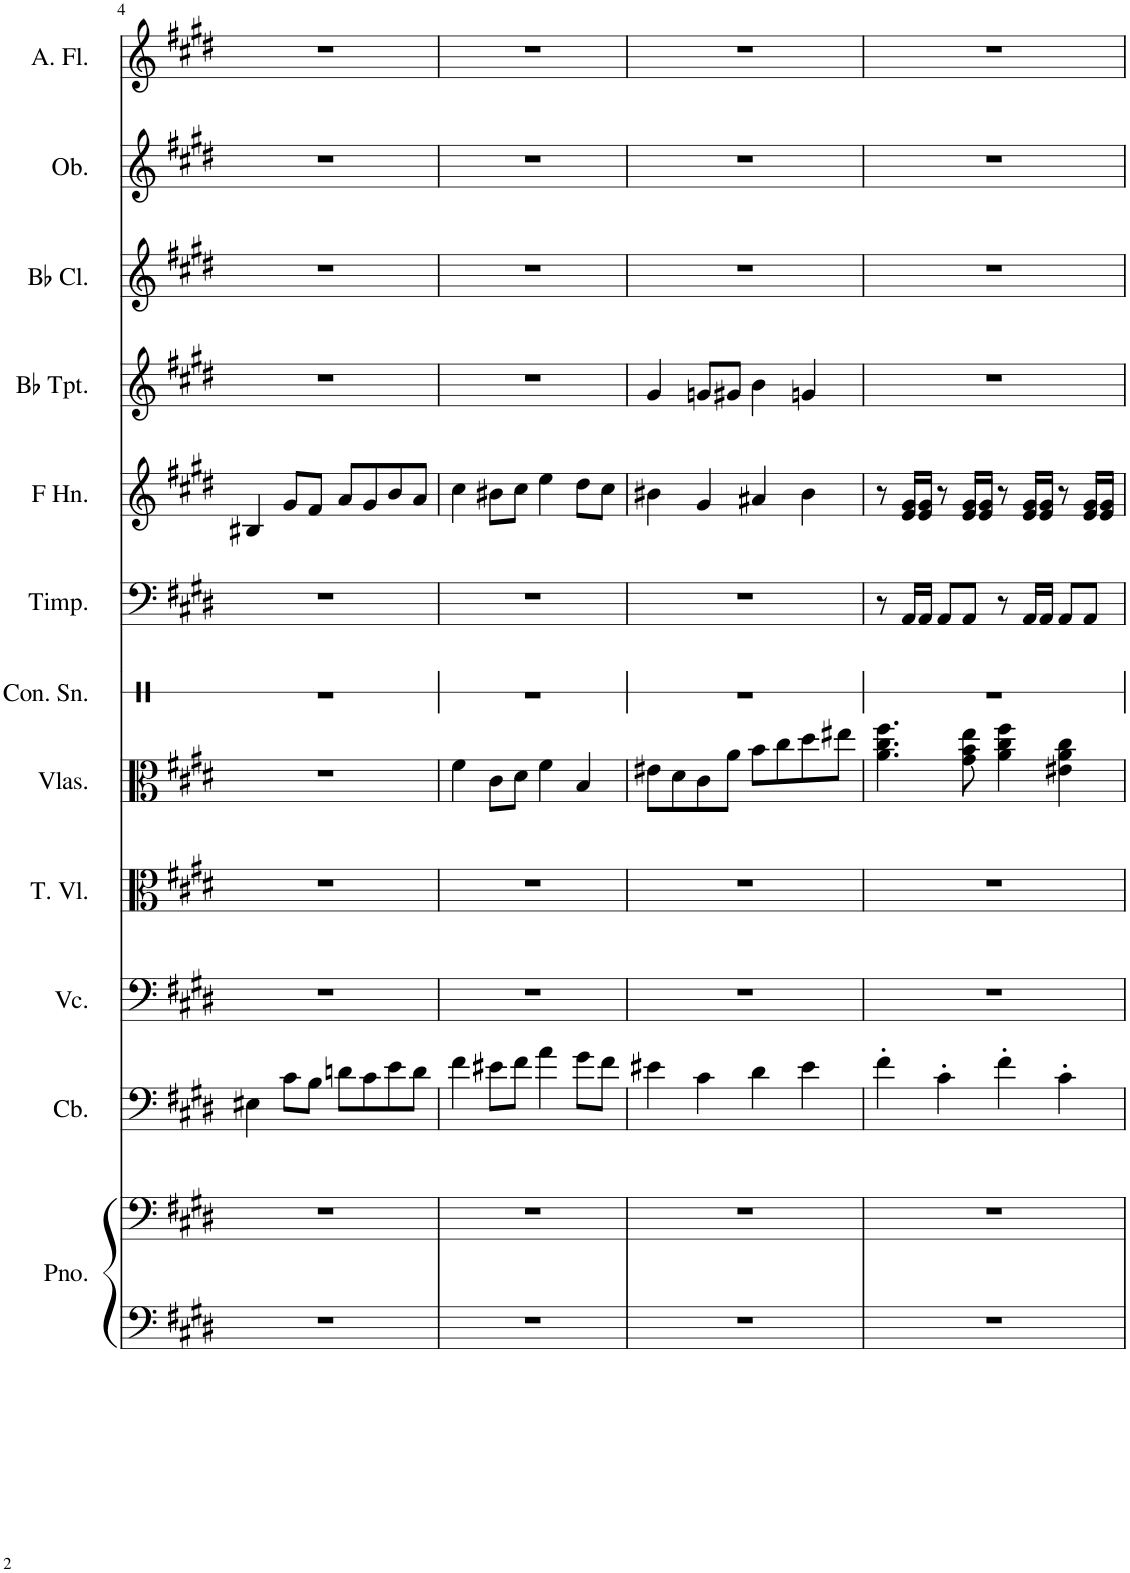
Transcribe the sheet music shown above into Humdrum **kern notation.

**kern	**kern	**kern	**kern	**kern	**kern	**kern	**kern	**kern	**kern	**kern	**kern	**kern
*part12	*part12	*part11	*part10	*part9	*part8	*part7	*part6	*part5	*part4	*part3	*part2	*part1
*staff13	*staff12	*staff11	*staff10	*staff9	*staff8	*staff7	*staff6	*staff5	*staff4	*staff3	*staff2	*staff1
*I"Piano, Pf.	*	*I"Contrabass, Cb.	*I"Violoncello, Vcl.	*I"Tenor Viol, Vla.	*I"Violas, Vl.I	*I"Concert Snare Drum, Perc.	*I"Timpani, Tp.	*I"Horn in F, Hn.	*I"Bb Trumpet, Tr.	*I"Bb Clarinet, Cl.	*I"Oboe, Ob.	*I"Alto Flute, Fl.
*I'Pno.	*	*I'Cb.	*I'Vc.	*I'T. Vl.	*I'Vlas.	*I'Con. Sn.	*I'Timp.	*I'F Hn.	*I'Bb Tpt.	*I'Bb Cl.	*I'Ob.	*I'A. Fl.
!!LO:PB:g=z
*clefF4	*clefF4	*clefF4	*clefF4	*clefC3	*clefC3	*clefX	*clefF4	*clefG2	*clefG2	*clefG2	*clefG2	*clefG2
*	*	*Trd7c12	*	*	*	*	*	*Trd4c7	*Trd1c2	*Trd1c2	*	*Trd3c5
*k[f#c#g#d#]	*k[f#c#g#d#]	*k[f#c#g#d#]	*k[f#c#g#d#]	*k[f#c#g#d#]	*k[f#c#g#d#]	*k[]	*k[f#c#g#d#]	*k[f#c#g#d#]	*k[f#c#g#d#]	*k[f#c#g#d#]	*k[f#c#g#d#]	*k[f#c#g#d#]
*M4/4	*M4/4	*M4/4	*M4/4	*M4/4	*M4/4	*M4/4	*M4/4	*M4/4	*M4/4	*M4/4	*M4/4	*M4/4
=4	=4	=4	=4	=4	=4	=4	=4	=4	=4	=4	=4	=4
1r	1r	4E#X\	1r	1r	1r	1r	1r	4B#X/	1r	1r	1r	1r
.	.	8c#\L	.	.	.	.	.	8g#/L	.	.	.	.
.	.	8B\J	.	.	.	.	.	8f#/J	.	.	.	.
.	.	8dn\L	.	.	.	.	.	8a/L	.	.	.	.
.	.	8c#\	.	.	.	.	.	8g#/	.	.	.	.
.	.	8e\	.	.	.	.	.	8b/	.	.	.	.
.	.	8d\J	.	.	.	.	.	8a/J	.	.	.	.
=5	=5	=5	=5	=5	=5	=5	=5	=5	=5	=5	=5	=5
1r	1r	4f#\	1r	1r	4f#\	1r	1r	4cc#\	1r	1r	1r	1r
.	.	8e#X\L	.	.	8c#\L	.	.	8b#X\L	.	.	.	.
.	.	8f#\J	.	.	8d#\J	.	.	8cc#\J	.	.	.	.
.	.	4a\	.	.	4f#\	.	.	4ee\	.	.	.	.
.	.	8g#\L	.	.	4B/	.	.	8dd#\L	.	.	.	.
.	.	8f#\J	.	.	.	.	.	8cc#\J	.	.	.	.
=6	=6	=6	=6	=6	=6	=6	=6	=6	=6	=6	=6	=6
1r	1r	4e#X\	1r	1r	8e#X\L	1r	1r	4b#X\	4g#/	1r	1r	1r
.	.	.	.	.	8d#\	.	.	.	.	.	.	.
.	.	4c#\	.	.	8c#\	.	.	4g#/	8gn/L	.	.	.
.	.	.	.	.	8a\J	.	.	.	8g#X/J	.	.	.
.	.	4d#\	.	.	8b\L	.	.	4a#X/	4b\	.	.	.
.	.	.	.	.	8cc#\	.	.	.	.	.	.	.
.	.	4e#\	.	.	8dd#\	.	.	4b#\	4gn/	.	.	.
.	.	.	.	.	8ee#X\J	.	.	.	.	.	.	.
=7	=7	=7	=7	=7	=7	=7	=7	=7	=7	=7	=7	=7
1r	1r	4f#'\	1r	1r	4.a\ 4.cc#\ 4.ff#\	1r	8r	8r	1r	1r	1r	1r
.	.	.	.	.	.	.	16AA/LL	16e/ 16g#/LL	.	.	.	.
.	.	.	.	.	.	.	16AA/JJ	16e/ 16g#/JJ	.	.	.	.
.	.	4c#'\	.	.	.	.	8AA/L	8r	.	.	.	.
.	.	.	.	.	8g#\ 8b\ 8ee\	.	8AA/J	16e/ 16g#/LL	.	.	.	.
.	.	.	.	.	.	.	.	16e/ 16g#/JJ	.	.	.	.
.	.	4f#'\	.	.	4a\ 4cc#\ 4ff#\	.	8r	8r	.	.	.	.
.	.	.	.	.	.	.	16AA/LL	16e/ 16g#/LL	.	.	.	.
.	.	.	.	.	.	.	16AA/JJ	16e/ 16g#/JJ	.	.	.	.
.	.	4c#'\	.	.	4e#X\ 4a\ 4cc#\	.	8AA/L	8r	.	.	.	.
.	.	.	.	.	.	.	8AA/J	16e/ 16g#/LL	.	.	.	.
.	.	.	.	.	.	.	.	16e/ 16g#/JJ	.	.	.	.
=	=	=	=	=	=	=	=	=	=	=	=	=
*-	*-	*-	*-	*-	*-	*-	*-	*-	*-	*-	*-	*-
